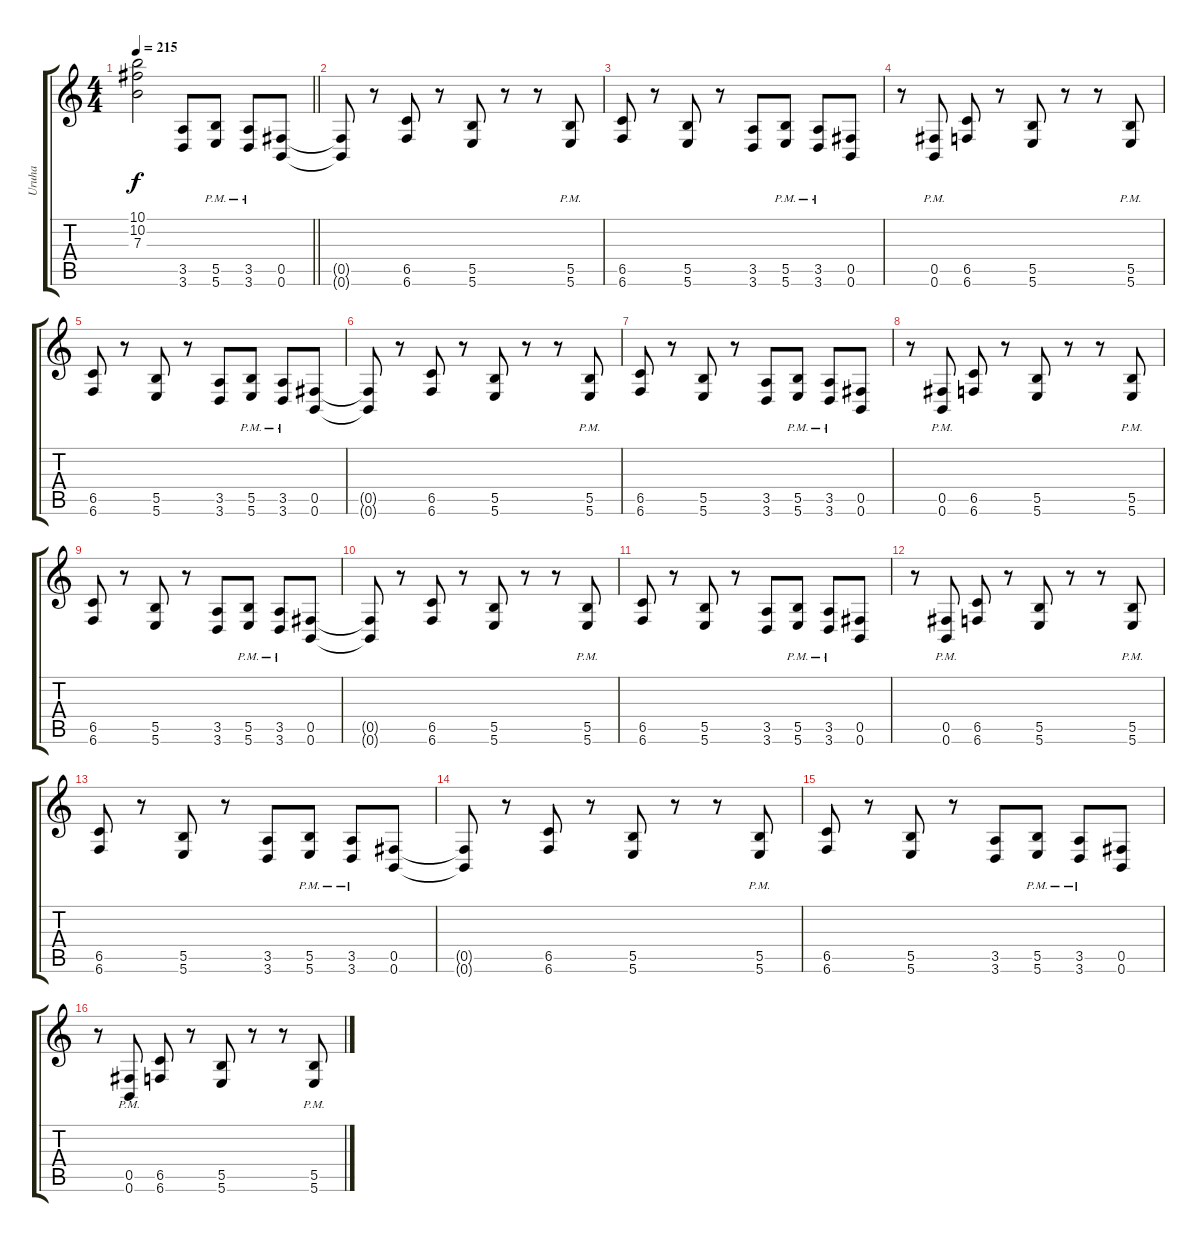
\track ("Uruha" "Uruha") {instrument distortionguitar}
\staff {score tabs}
\tuning (Db4 Ab3 E3 B2 Gb2 B1) {hide}
\ts (4 4)
\tempo 215
\clef g2
\barLineRight lightlight
\ks c
(10.1 10.2 7.3).2{dy f} (3.5 3.6).8 (5.5{pm} 5.6{pm}).8 (3.5{pm} 3.6{pm}).8 (0.5 0.6).8 |
(0.5{t} 0.6{t}).8 r.8 (6.5 6.6).8 r.8 (5.5 5.6).8 r.8 r.8 (5.5{pm} 5.6{pm}).8 |
(6.5 6.6).8 r.8 (5.5 5.6).8 r.8 (3.5 3.6).8 (5.5{pm} 5.6{pm}).8 (3.5{pm} 3.6{pm}).8 (0.5 0.6).8 |
r.8 (0.5{pm} 0.6{pm}).8 (6.5 6.6).8 r.8 (5.5 5.6).8 r.8 r.8 (5.5{pm} 5.6{pm}).8 |
(6.5 6.6).8 r.8 (5.5 5.6).8 r.8 (3.5 3.6).8 (5.5{pm} 5.6{pm}).8 (3.5{pm} 3.6{pm}).8 (0.5 0.6).8 |
(0.5{t} 0.6{t}).8 r.8 (6.5 6.6).8 r.8 (5.5 5.6).8 r.8 r.8 (5.5{pm} 5.6{pm}).8 |
(6.5 6.6).8 r.8 (5.5 5.6).8 r.8 (3.5 3.6).8 (5.5{pm} 5.6{pm}).8 (3.5{pm} 3.6{pm}).8 (0.5 0.6).8 |
r.8 (0.5{pm} 0.6{pm}).8 (6.5 6.6).8 r.8 (5.5 5.6).8 r.8 r.8 (5.5{pm} 5.6{pm}).8 |
(6.5 6.6).8 r.8 (5.5 5.6).8 r.8 (3.5 3.6).8 (5.5{pm} 5.6{pm}).8 (3.5{pm} 3.6{pm}).8 (0.5 0.6).8 |
(0.5{t} 0.6{t}).8 r.8 (6.5 6.6).8 r.8 (5.5 5.6).8 r.8 r.8 (5.5{pm} 5.6{pm}).8 |
(6.5 6.6).8 r.8 (5.5 5.6).8 r.8 (3.5 3.6).8 (5.5{pm} 5.6{pm}).8 (3.5{pm} 3.6{pm}).8 (0.5 0.6).8 |
r.8 (0.5{pm} 0.6{pm}).8 (6.5 6.6).8 r.8 (5.5 5.6).8 r.8 r.8 (5.5{pm} 5.6{pm}).8 |
(6.5 6.6).8 r.8 (5.5 5.6).8 r.8 (3.5 3.6).8 (5.5{pm} 5.6{pm}).8 (3.5{pm} 3.6{pm}).8 (0.5 0.6).8 |
(0.5{t} 0.6{t}).8 r.8 (6.5 6.6).8 r.8 (5.5 5.6).8 r.8 r.8 (5.5{pm} 5.6{pm}).8 |
(6.5 6.6).8 r.8 (5.5 5.6).8 r.8 (3.5 3.6).8 (5.5{pm} 5.6{pm}).8 (3.5{pm} 3.6{pm}).8 (0.5 0.6).8 |
r.8 (0.5{pm} 0.6{pm}).8 (6.5 6.6).8 r.8 (5.5 5.6).8 r.8 r.8 (5.5{pm} 5.6{pm}).8
